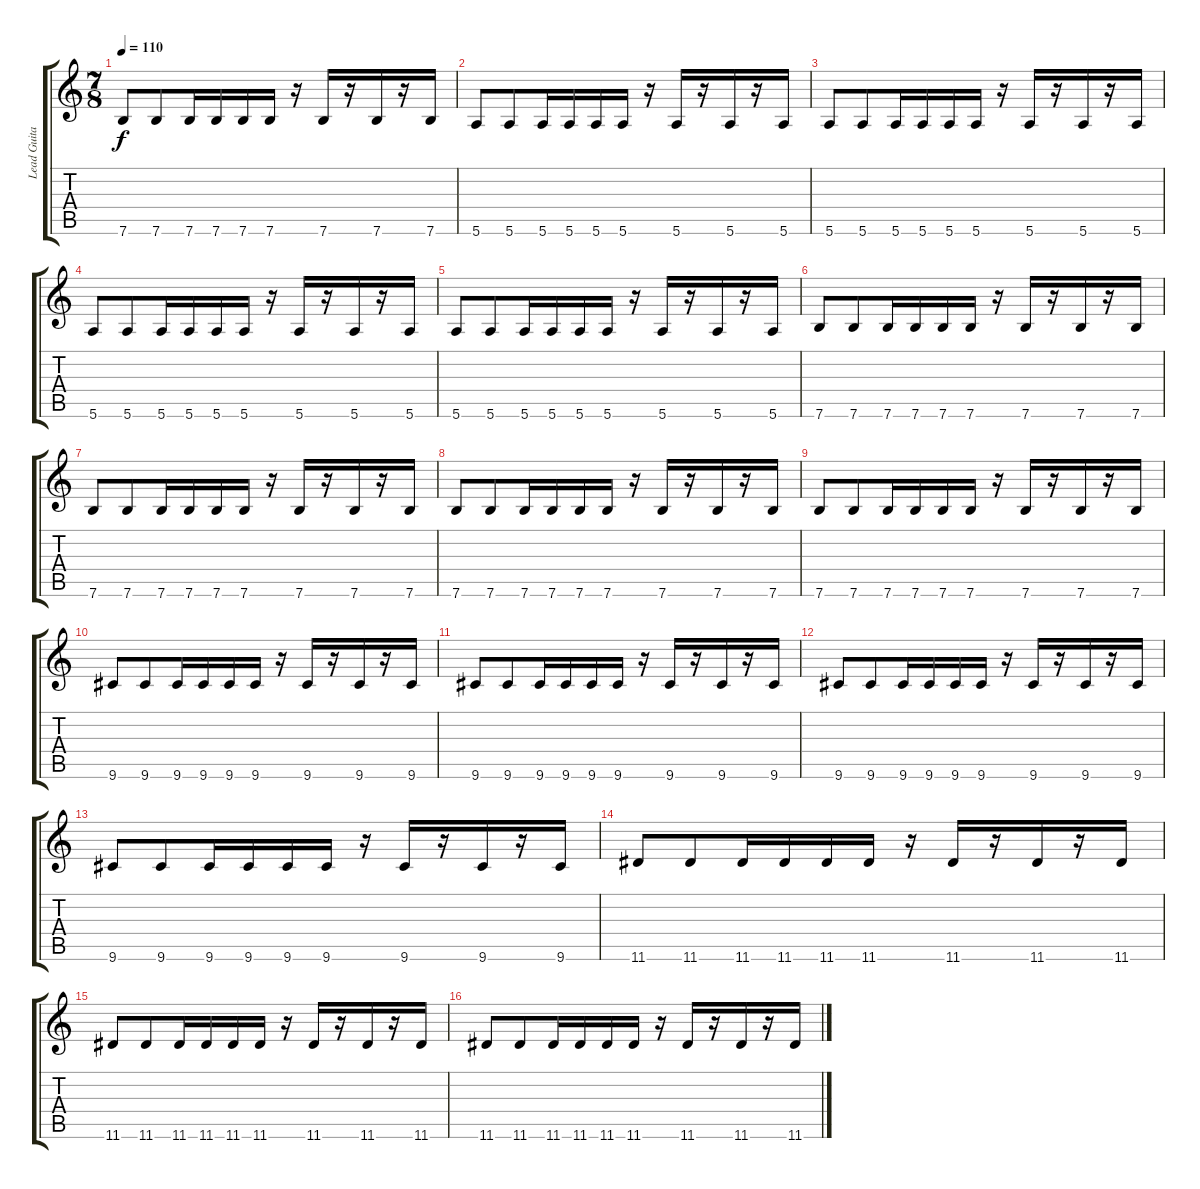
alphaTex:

\track ("Lead Guitar" "Lead Guita") {instrument distortionguitar}
\staff {score tabs}
\tuning (E4 B3 G3 D3 A2 E2) {hide}
\ts (7 8)
\tempo 110
\clef g2
\ks c
7.6.8{dy f} 7.6.8 7.6.16 7.6.16 7.6.16 7.6.16 r.16 7.6.16 r.16 7.6.16 r.16 7.6.16 |
5.6.8 5.6.8 5.6.16 5.6.16 5.6.16 5.6.16 r.16 5.6.16 r.16 5.6.16 r.16 5.6.16 |
5.6.8 5.6.8 5.6.16 5.6.16 5.6.16 5.6.16 r.16 5.6.16 r.16 5.6.16 r.16 5.6.16 |
5.6.8 5.6.8 5.6.16 5.6.16 5.6.16 5.6.16 r.16 5.6.16 r.16 5.6.16 r.16 5.6.16 |
5.6.8 5.6.8 5.6.16 5.6.16 5.6.16 5.6.16 r.16 5.6.16 r.16 5.6.16 r.16 5.6.16 |
7.6.8 7.6.8 7.6.16 7.6.16 7.6.16 7.6.16 r.16 7.6.16 r.16 7.6.16 r.16 7.6.16 |
7.6.8 7.6.8 7.6.16 7.6.16 7.6.16 7.6.16 r.16 7.6.16 r.16 7.6.16 r.16 7.6.16 |
7.6.8 7.6.8 7.6.16 7.6.16 7.6.16 7.6.16 r.16 7.6.16 r.16 7.6.16 r.16 7.6.16 |
7.6.8 7.6.8 7.6.16 7.6.16 7.6.16 7.6.16 r.16 7.6.16 r.16 7.6.16 r.16 7.6.16 |
9.6.8 9.6.8 9.6.16 9.6.16 9.6.16 9.6.16 r.16 9.6.16 r.16 9.6.16 r.16 9.6.16 |
9.6.8 9.6.8 9.6.16 9.6.16 9.6.16 9.6.16 r.16 9.6.16 r.16 9.6.16 r.16 9.6.16 |
9.6.8 9.6.8 9.6.16 9.6.16 9.6.16 9.6.16 r.16 9.6.16 r.16 9.6.16 r.16 9.6.16 |
9.6.8 9.6.8 9.6.16 9.6.16 9.6.16 9.6.16 r.16 9.6.16 r.16 9.6.16 r.16 9.6.16 |
11.6.8 11.6.8 11.6.16 11.6.16 11.6.16 11.6.16 r.16 11.6.16 r.16 11.6.16 r.16 11.6.16 |
11.6.8 11.6.8 11.6.16 11.6.16 11.6.16 11.6.16 r.16 11.6.16 r.16 11.6.16 r.16 11.6.16 |
11.6.8 11.6.8 11.6.16 11.6.16 11.6.16 11.6.16 r.16 11.6.16 r.16 11.6.16 r.16 11.6.16
